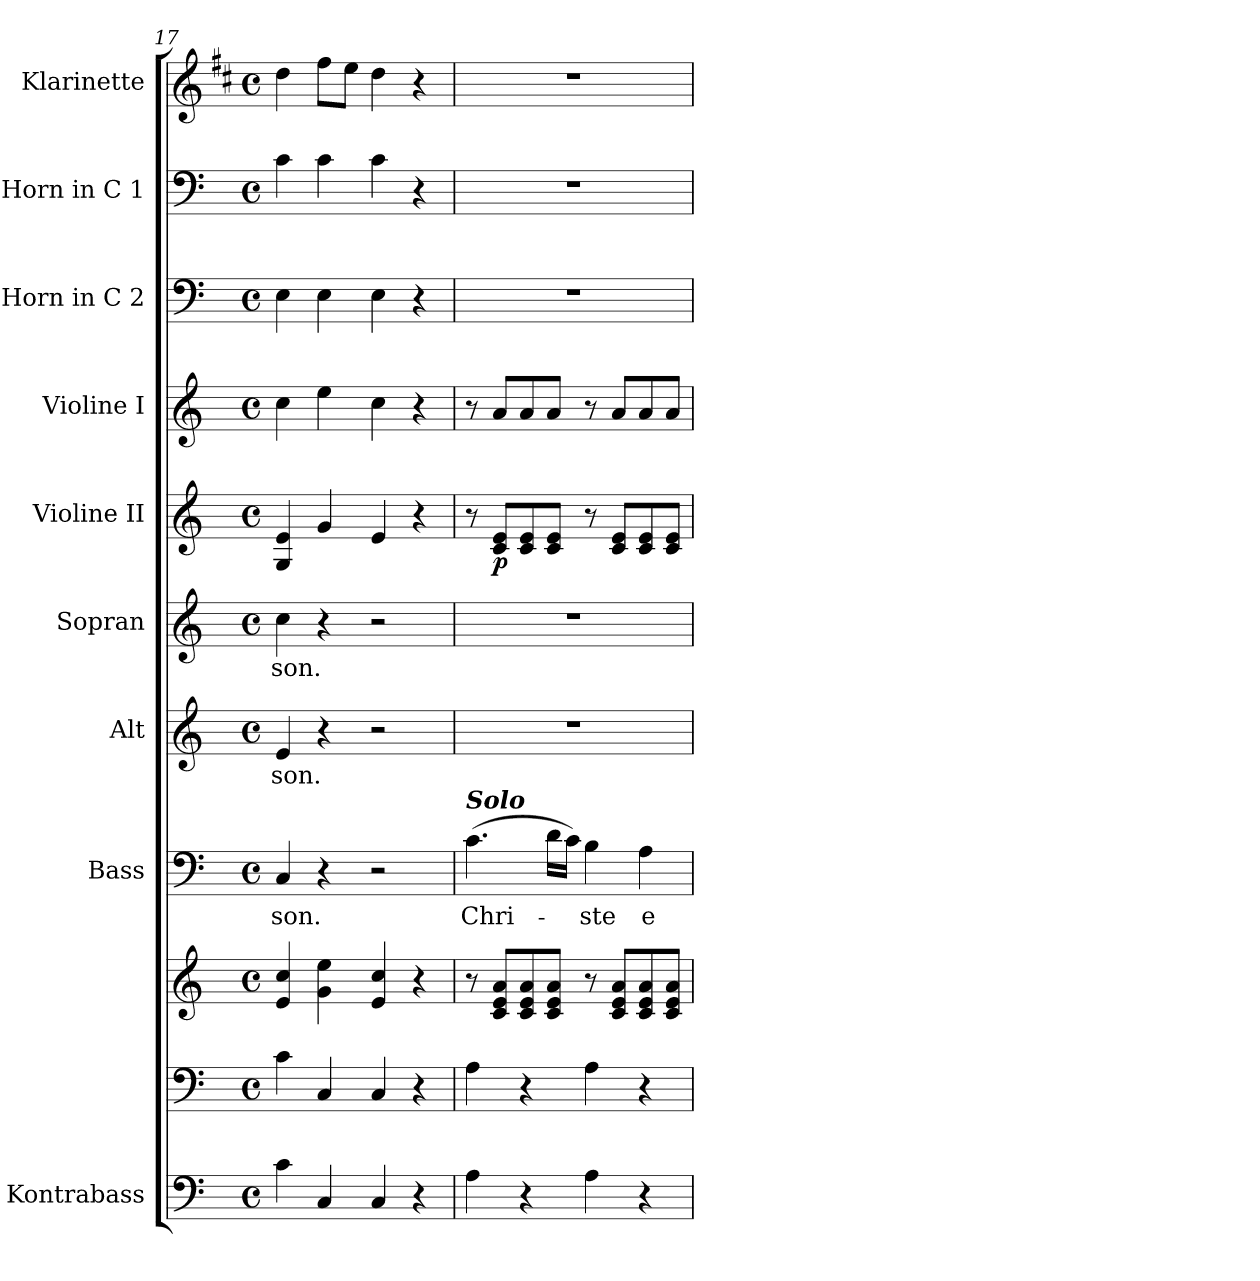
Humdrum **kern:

**kern	**kern	**kern	**kern	**text	**kern	**text	**kern	**text	**kern	**dynam	**kern	**kern	**kern	**kern
*part10	*part9	*part9	*part8	*part8	*part7	*part7	*part6	*part6	*part5	*part5	*part4	*part3	*part2	*part1
*staff11	*staff10	*staff9	*staff8	*staff8	*staff7	*staff7	*staff6	*staff6	*staff5	*staff5	*staff4	*staff3	*staff2	*staff1
*I"Kontrabass	*	*	*I"Bass	*	*I"Alt	*	*I"Sopran	*	*I"Violine II	*	*I"Violine I	*I"Horn in C 2	*I"Horn in C 1	*I"Klarinette
*I'Kb.	*	*	*I'B.	*	*I'A.	*	*I'S.	*	*I'Vl. II	*	*I'Vl. I	*I'Horn 2	*I'Horn 1	*I'Kl.
*clefF4	*clefF4	*clefG2	*clefF4	*	*clefG2	*	*clefG2	*	*clefG2	*	*clefG2	*clefF4	*clefF4	*clefG2
*ITrd7c12	*	*	*	*	*	*	*	*	*	*	*	*	*	*ITrd1c2
*k[]	*k[]	*k[]	*k[]	*	*k[]	*	*k[]	*	*k[]	*	*k[]	*k[]	*k[]	*k[]
*C:	*C:	*C:	*C:	*	*C:	*	*C:	*	*C:	*	*C:	*C:	*C:	*C:
*M4/4	*M4/4	*M4/4	*M4/4	*	*M4/4	*	*M4/4	*	*M4/4	*	*M4/4	*M4/4	*M4/4	*M4/4
*met(c)	*met(c)	*met(c)	*met(c)	*	*met(c)	*	*met(c)	*	*met(c)	*	*met(c)	*met(c)	*met(c)	*met(c)
=17	=17	=17	=17	=17	=17	=17	=17	=17	=17	=17	=17	=17	=17	=17
!	!	!	!	!LO:LY:b	!	!LO:LY:b	!	!LO:LY:b	!	!	!	!	!	!
4C\	4c\	4e/ 4cc/	4C/	-son.	4e/	-son.	4cc\	-son.	4G/ 4e/	.	4cc\	4E\	4c\	4cc\
4CC/	4C/	4g\ 4ee\	4r	.	4r	.	4r	.	4g/	.	4ee\	4E\	4c\	8ee\L
.	.	.	.	.	.	.	.	.	.	.	.	.	.	8dd\J
4CC/	4C/	4e/ 4cc/	2r	.	2r	.	2r	.	4e/	.	4cc\	4E\	4c\	4cc\
4r	4r	4r	.	.	.	.	.	.	4r	.	4r	4r	4r	4r
!!LO:PB:g=z
=18	=18	=18	=18	=18	=18	=18	=18	=18	=18	=18	=18	=18	=18	=18
!	!	!	!LO:TX:a:Bi:t=Solo	!	!	!	!	!	!	!	!	!	!	!
!	!	!	!	!LO:LY:b	!	!	!	!	!	!	!	!	!	!
4AA\	4A\	8r	(>4.c\	Chri-	1r	.	1r	.	8r	.	8r	1r	1r	1r
!	!	!	!	!	!	!	!	!	!	!LO:DY:b	!	!	!	!
.	.	8c/ 8e/ 8a/L	.	.	.	.	.	.	8c/ 8e/L	p	8a/L	.	.	.
4r	4r	8c/ 8e/ 8a/	.	.	.	.	.	.	8c/ 8e/	.	8a/	.	.	.
.	.	8c/ 8e/ 8a/J	16d\LL	.	.	.	.	.	8c/ 8e/J	.	8a/J	.	.	.
.	.	.	16c\JJ)	.	.	.	.	.	.	.	.	.	.	.
!	!	!	!	!LO:LY:b	!	!	!	!	!	!	!	!	!	!
4AA\	4A\	8r	4B\	-ste	.	.	.	.	8r	.	8r	.	.	.
.	.	8c/ 8e/ 8a/L	.	.	.	.	.	.	8c/ 8e/L	.	8a/L	.	.	.
!	!	!	!	!LO:LY:b	!	!	!	!	!	!	!	!	!	!
4r	4r	8c/ 8e/ 8a/	4A\	e-	.	.	.	.	8c/ 8e/	.	8a/	.	.	.
.	.	8c/ 8e/ 8a/J	.	.	.	.	.	.	8c/ 8e/J	.	8a/J	.	.	.
=	=	=	=	=	=	=	=	=	=	=	=	=	=	=
*-	*-	*-	*-	*-	*-	*-	*-	*-	*-	*-	*-	*-	*-	*-
